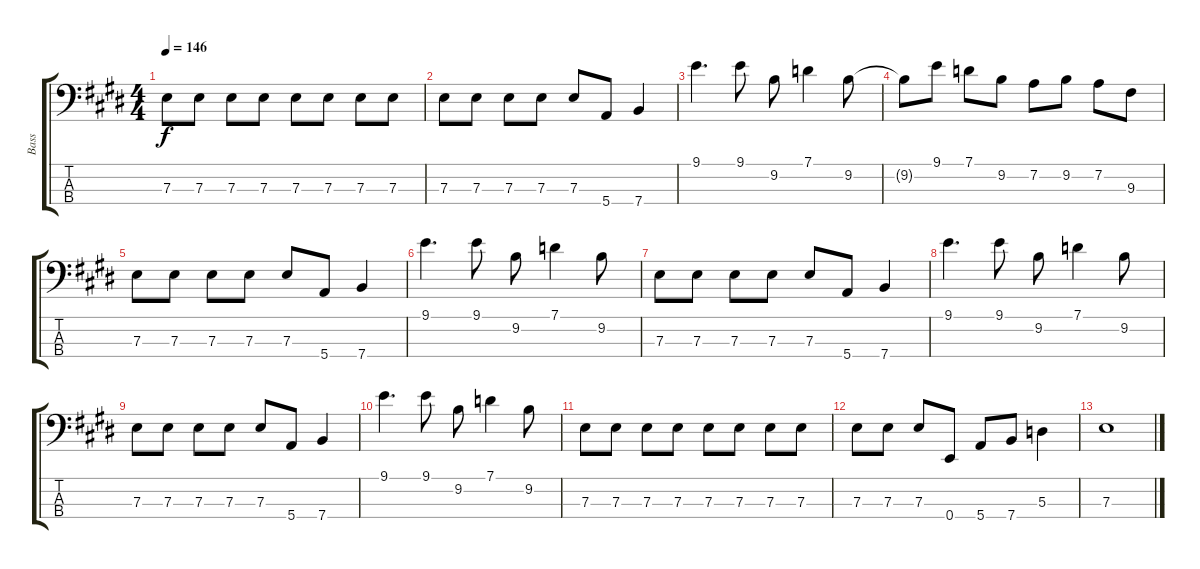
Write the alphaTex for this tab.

\track ("Bass" "Bass") {instrument electricbassfinger}
\staff {score tabs}
\tuning (G2 D2 A1 E1) {hide}
\ts (4 4)
\tempo 146
\clef f4
\ks e
7.3.8{dy f} 7.3.8 7.3.8 7.3.8 7.3.8 7.3.8 7.3.8 7.3.8 |
7.3.8 7.3.8 7.3.8 7.3.8 7.3.8 5.4.8 7.4.4 |
9.1.4{d} 9.1.8 9.2.8 7.1.4 9.2.8 |
9.2{t}.8 9.1.8 7.1.8 9.2.8 7.2.8 9.2.8 7.2.8 9.3.8 |
7.3.8 7.3.8 7.3.8 7.3.8 7.3.8 5.4.8 7.4.4 |
9.1.4{d} 9.1.8 9.2.8 7.1.4 9.2.8 |
7.3.8 7.3.8 7.3.8 7.3.8 7.3.8 5.4.8 7.4.4 |
9.1.4{d} 9.1.8 9.2.8 7.1.4 9.2.8 |
7.3.8 7.3.8 7.3.8 7.3.8 7.3.8 5.4.8 7.4.4 |
9.1.4{d} 9.1.8 9.2.8 7.1.4 9.2.8 |
7.3.8 7.3.8 7.3.8 7.3.8 7.3.8 7.3.8 7.3.8 7.3.8 |
7.3.8 7.3.8 7.3.8 0.4.8 5.4.8 7.4.8 5.3.4 |
7.3.1
